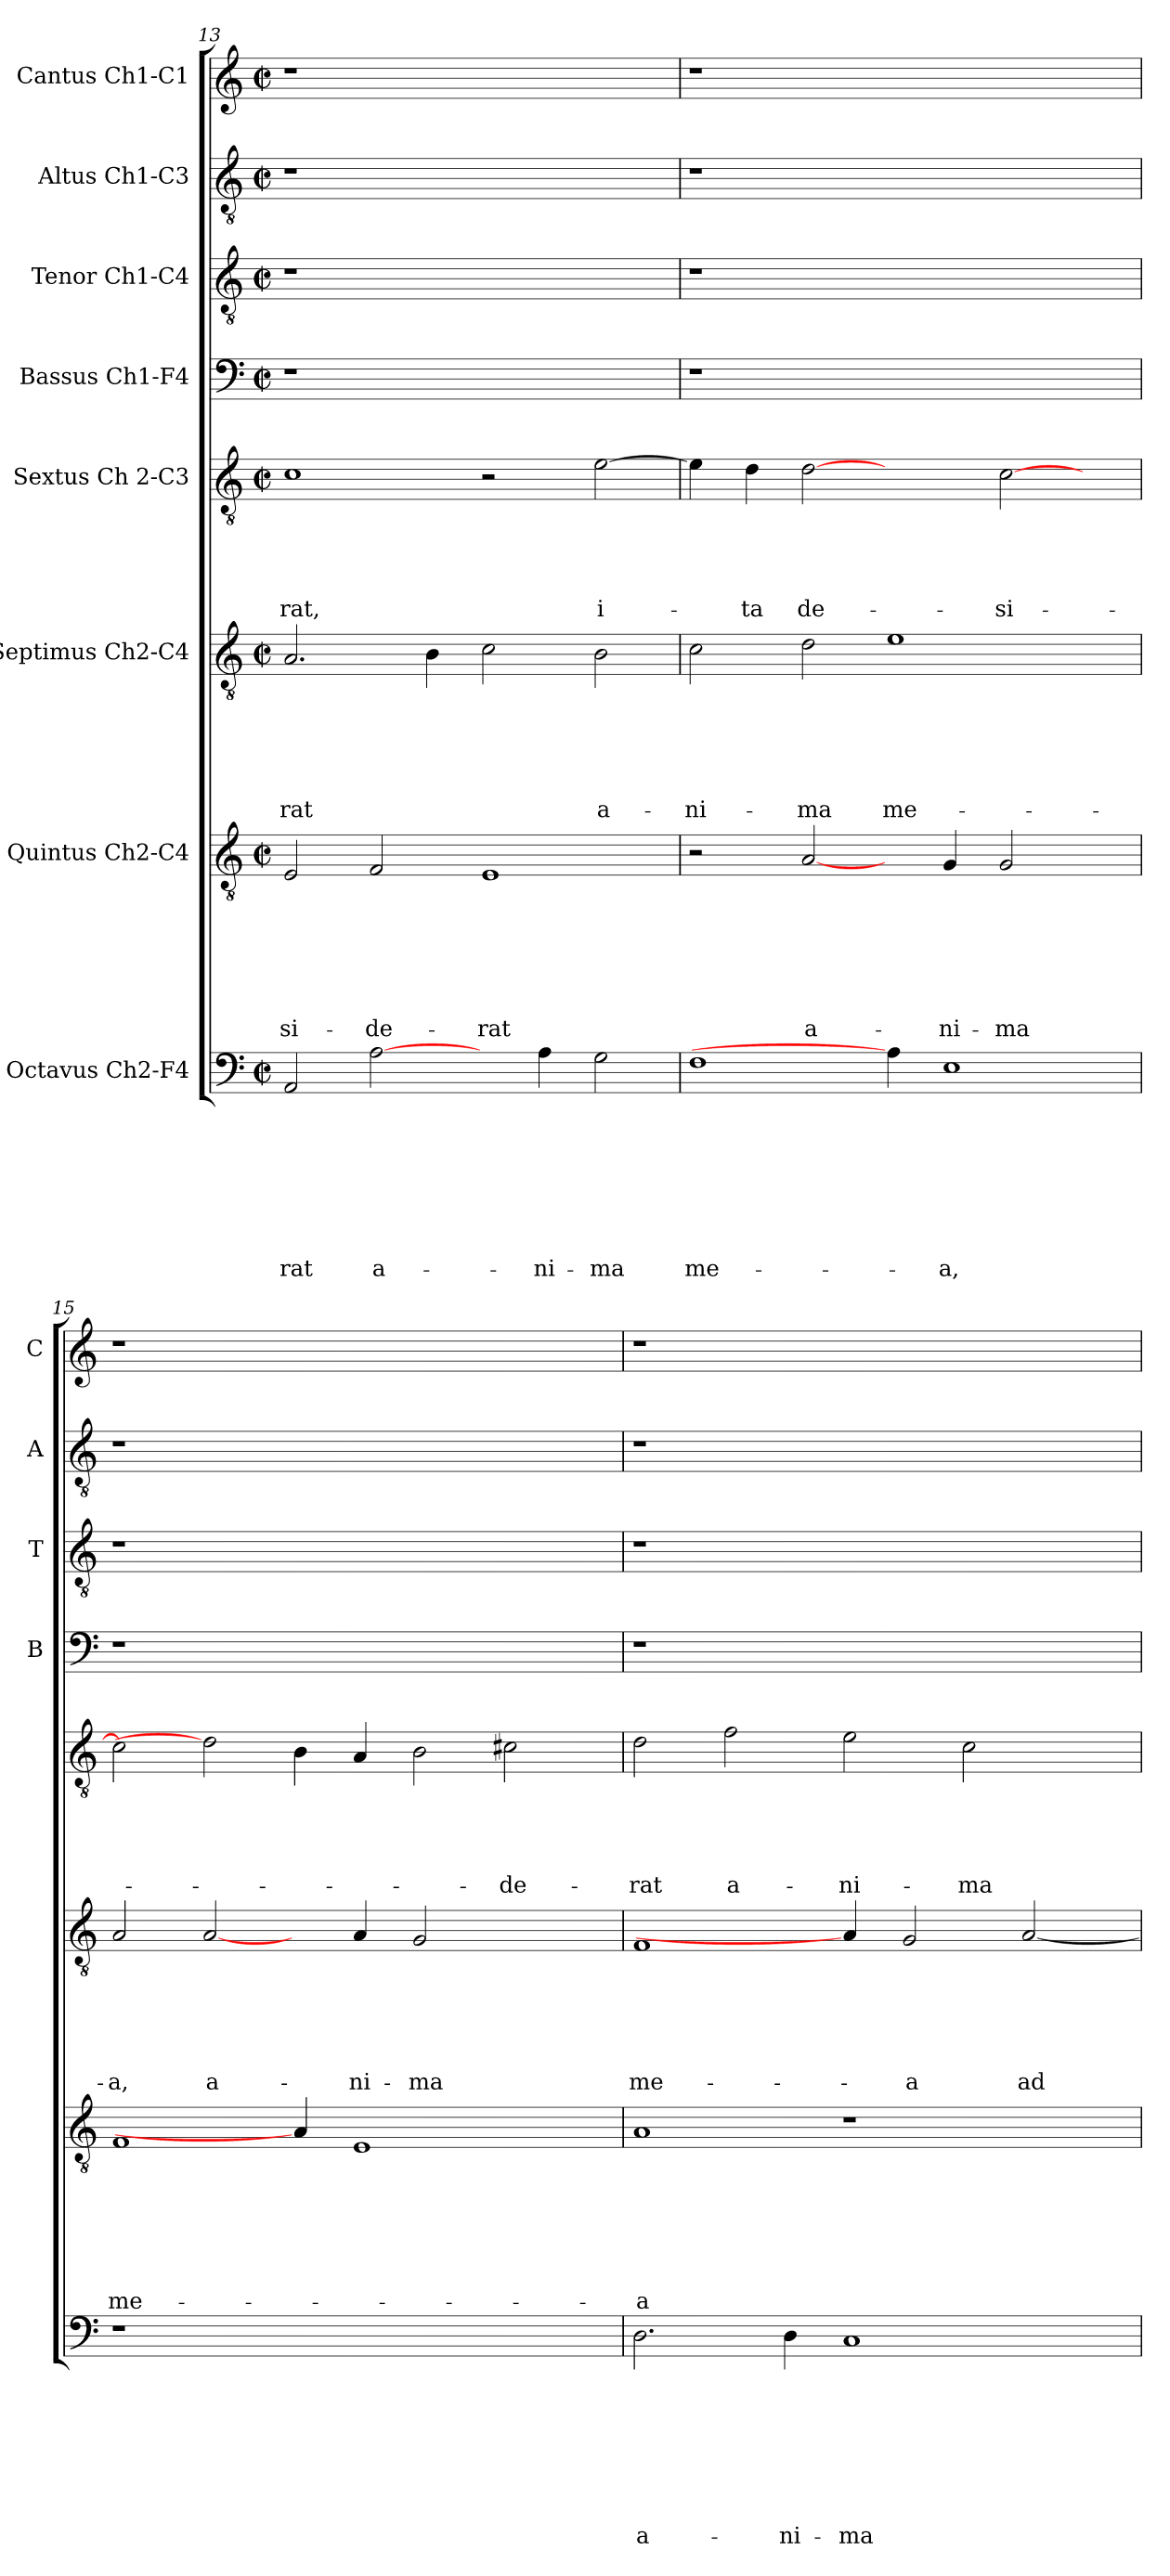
**kern	**text	**text	**text	**text	**text	**text	**text	**text	**kern	**text	**text	**text	**text	**text	**text	**text	**kern	**text	**text	**text	**text	**text	**text	**kern	**text	**text	**text	**text	**text	**kern	**kern	**kern	**kern
*part8	*part8	*part8	*part8	*part8	*part8	*part8	*part8	*part8	*part7	*part7	*part7	*part7	*part7	*part7	*part7	*part7	*part6	*part6	*part6	*part6	*part6	*part6	*part6	*part5	*part5	*part5	*part5	*part5	*part5	*part4	*part3	*part2	*part1
*staff8	*staff8	*staff8	*staff8	*staff8	*staff8	*staff8	*staff8	*staff8	*staff7	*staff7	*staff7	*staff7	*staff7	*staff7	*staff7	*staff7	*staff6	*staff6	*staff6	*staff6	*staff6	*staff6	*staff6	*staff5	*staff5	*staff5	*staff5	*staff5	*staff5	*staff4	*staff3	*staff2	*staff1
*I"Octavus Ch2-F4	*	*	*	*	*	*	*	*	*I"Quintus Ch2-C4	*	*	*	*	*	*	*	*I"Septimus Ch2-C4	*	*	*	*	*	*	*I"Sextus Ch 2-C3	*	*	*	*	*	*I"Bassus Ch1-F4	*I"Tenor Ch1-C4	*I"Altus Ch1-C3	*I"Cantus Ch1-C1
*	*	*	*	*	*	*	*	*	*	*	*	*	*	*	*	*	*	*	*	*	*	*	*	*	*	*	*	*	*	*I'B	*I'T	*I'A	*I'C
*clefF4	*	*	*	*	*	*	*	*	*clefGv2	*	*	*	*	*	*	*	*clefGv2	*	*	*	*	*	*	*clefGv2	*	*	*	*	*	*clefF4	*clefGv2	*clefGv2	*clefG2
*k[]	*	*	*	*	*	*	*	*	*k[]	*	*	*	*	*	*	*	*k[]	*	*	*	*	*	*	*k[]	*	*	*	*	*	*k[]	*k[]	*k[]	*k[]
*C:	*	*	*	*	*	*	*	*	*C:	*	*	*	*	*	*	*	*C:	*	*	*	*	*	*	*C:	*	*	*	*	*	*C:	*C:	*C:	*C:
*M2/2	*	*	*	*	*	*	*	*	*M2/2	*	*	*	*	*	*	*	*M2/2	*	*	*	*	*	*	*M2/2	*	*	*	*	*	*M2/2	*M2/2	*M2/2	*M2/2
*met(c|)	*	*	*	*	*	*	*	*	*met(c|)	*	*	*	*	*	*	*	*met(c|)	*	*	*	*	*	*	*met(c|)	*	*	*	*	*	*met(c|)	*met(c|)	*met(c|)	*met(c|)
=13	=13	=13	=13	=13	=13	=13	=13	=13	=13	=13	=13	=13	=13	=13	=13	=13	=13	=13	=13	=13	=13	=13	=13	=13	=13	=13	=13	=13	=13	=13	=13	=13	=13
!	!	!	!	!	!	!	!	!LO:LY:b	!	!	!	!	!	!	!	!LO:LY:b	!	!	!	!	!	!	!LO:LY:b	!	!	!	!	!	!LO:LY:b	!	!	!	!
2AA/	.	.	.	.	.	.	.	-rat	2E/	.	.	.	.	.	.	-si-	2.A/	.	.	.	.	.	-rat	1c	.	.	.	.	-rat,	1r	1r	1r	1r
!	!	!	!	!	!	!	!	!LO:LY:b	!	!	!	!	!	!	!	!LO:LY:b	!	!	!	!	!	!	!	!	!	!	!	!	!	!	!	!	!
[2A\	.	.	.	.	.	.	.	a-	2F/	.	.	.	.	.	.	-de-	.	.	.	.	.	.	.	.	.	.	.	.	.	.	.	.	.
.	.	.	.	.	.	.	.	.	.	.	.	.	.	.	.	.	4B\	.	.	.	.	.	.	.	.	.	.	.	.	.	.	.	.
!	!	!	!	!	!	!	!	!	!	!	!	!	!	!	!	!LO:LY:b	!	!	!	!	!	!	!	!	!	!	!	!	!	!	!	!	!
4ryy	.	.	.	.	.	.	.	.	1E	.	.	.	.	.	.	-rat	2c\	.	.	.	.	.	.	2r	.	.	.	.	.	1ryy	1ryy	1ryy	1ryy
!	!	!	!	!	!	!	!	!LO:LY:b	!	!	!	!	!	!	!	!	!	!	!	!	!	!	!	!	!	!	!	!	!	!	!	!	!
4A\	.	.	.	.	.	.	.	-ni-	.	.	.	.	.	.	.	.	.	.	.	.	.	.	.	.	.	.	.	.	.	.	.	.	.
!	!	!	!	!	!	!	!	!LO:LY:b	!	!	!	!	!	!	!	!	!	!	!	!	!	!	!LO:LY:b	!	!	!	!	!	!LO:LY:b	!	!	!	!
2G\	.	.	.	.	.	.	.	-ma	.	.	.	.	.	.	.	.	2B\	.	.	.	.	.	a-	[2e\	.	.	.	.	i-	.	.	.	.
=14	=14	=14	=14	=14	=14	=14	=14	=14	=14	=14	=14	=14	=14	=14	=14	=14	=14	=14	=14	=14	=14	=14	=14	=14	=14	=14	=14	=14	=14	=14	=14	=14	=14
!	!	!	!	!	!	!	!	!LO:LY:b	!	!	!	!	!	!	!	!	!	!	!	!	!	!	!LO:LY:b	!	!	!	!	!	!	!	!	!	!
1F	.	.	.	.	.	.	.	me-	2r	.	.	.	.	.	.	.	2c\	.	.	.	.	.	-ni-	4e\]	.	.	.	.	.	1r	1r	1r	1r
!	!	!	!	!	!	!	!	!	!	!	!	!	!	!	!	!	!	!	!	!	!	!	!	!	!	!	!	!	!LO:LY:b	!	!	!	!
.	.	.	.	.	.	.	.	.	.	.	.	.	.	.	.	.	.	.	.	.	.	.	.	4d\	.	.	.	.	-ta	.	.	.	.
!	!	!	!	!	!	!	!	!	!	!	!	!	!	!	!	!LO:LY:b	!	!	!	!	!	!	!LO:LY:b	!	!	!	!	!	!LO:LY:b	!	!	!	!
.	.	.	.	.	.	.	.	.	[2A/	.	.	.	.	.	.	a-	2d\	.	.	.	.	.	-ma	[2d	.	.	.	.	de-	.	.	.	.
!	!	!	!	!	!	!	!	!	!	!	!	!	!	!	!	!	!	!	!	!	!	!	!LO:LY:b	!	!	!	!	!	!	!	!	!	!
4A\]	.	.	.	.	.	.	.	.	4ryy	.	.	.	.	.	.	.	1e	.	.	.	.	.	me-	2ryy	.	.	.	.	.	1ryy	1ryy	1ryy	1ryy
!	!	!	!	!	!	!	!	!LO:LY:b	!	!	!	!	!	!	!	!LO:LY:b	!	!	!	!	!	!	!	!	!	!	!	!	!	!	!	!	!
1E	.	.	.	.	.	.	.	-a,	4G/	.	.	.	.	.	.	-ni-	.	.	.	.	.	.	.	.	.	.	.	.	.	.	.	.	.
!	!	!	!	!	!	!	!	!	!	!	!	!	!	!	!	!LO:LY:b	!	!	!	!	!	!	!	!	!	!	!	!	!LO:LY:b	!	!	!	!
.	.	.	.	.	.	.	.	.	2G/	.	.	.	.	.	.	-ma	.	.	.	.	.	.	.	[2c\	.	.	.	.	-si-	.	.	.	.
.	.	.	.	.	.	.	.	.	4ryy	.	.	.	.	.	.	.	4ryy	.	.	.	.	.	.	4ryy	.	.	.	.	.	4ryy	4ryy	4ryy	4ryy
=15	=15	=15	=15	=15	=15	=15	=15	=15	=15	=15	=15	=15	=15	=15	=15	=15	=15	=15	=15	=15	=15	=15	=15	=15	=15	=15	=15	=15	=15	=15	=15	=15	=15
!	!	!	!	!	!	!	!	!	!	!	!	!	!	!	!	!LO:LY:b	!	!	!	!	!	!	!LO:LY:b	!	!	!	!	!	!	!	!	!	!
1r	.	.	.	.	.	.	.	.	1F	.	.	.	.	.	.	me-	2A/	.	.	.	.	.	-a,	2c\]	.	.	.	.	.	1r	1r	1r	1r
!	!	!	!	!	!	!	!	!	!	!	!	!	!	!	!	!	!	!	!	!	!	!	!LO:LY:b	!	!	!	!	!	!	!	!	!	!
.	.	.	.	.	.	.	.	.	.	.	.	.	.	.	.	.	[2A/	.	.	.	.	.	a-	2d]	.	.	.	.	.	.	.	.	.
1.ryy	.	.	.	.	.	.	.	.	4A/]	.	.	.	.	.	.	.	4ryy	.	.	.	.	.	.	4B\	.	.	.	.	.	1.ryy	1.ryy	1.ryy	1.ryy
!	!	!	!	!	!	!	!	!	!	!	!	!	!	!	!	!	!	!	!	!	!	!	!LO:LY:b	!	!	!	!	!	!	!	!	!	!
.	.	.	.	.	.	.	.	.	1E	.	.	.	.	.	.	.	4A/	.	.	.	.	.	-ni-	4A/	.	.	.	.	.	.	.	.	.
!	!	!	!	!	!	!	!	!	!	!	!	!	!	!	!	!	!	!	!	!	!	!	!LO:LY:b	!	!	!	!	!	!	!	!	!	!
.	.	.	.	.	.	.	.	.	.	.	.	.	.	.	.	.	2G/	.	.	.	.	.	-ma	2B\	.	.	.	.	.	.	.	.	.
!	!	!	!	!	!	!	!	!	!	!	!	!	!	!	!	!	!	!	!	!	!	!	!	!	!	!	!	!	!LO:LY:b	!	!	!	!
.	.	.	.	.	.	.	.	.	.	.	.	.	.	.	.	.	2ryy	.	.	.	.	.	.	2c#X\	.	.	.	.	-de-	.	.	.	.
.	.	.	.	.	.	.	.	.	4ryy	.	.	.	.	.	.	.	.	.	.	.	.	.	.	.	.	.	.	.	.	.	.	.	.
=16	=16	=16	=16	=16	=16	=16	=16	=16	=16	=16	=16	=16	=16	=16	=16	=16	=16	=16	=16	=16	=16	=16	=16	=16	=16	=16	=16	=16	=16	=16	=16	=16	=16
!	!	!	!	!	!	!	!	!LO:LY:b	!	!	!	!	!	!	!	!LO:LY:b	!	!	!	!	!	!	!LO:LY:b	!	!	!	!	!	!LO:LY:b	!	!	!	!
2.D\	.	.	.	.	.	.	.	a-	1A	.	.	.	.	.	.	-a	1F	.	.	.	.	.	me-	2d\	.	.	.	.	-rat	1r	1r	1r	1r
!	!	!	!	!	!	!	!	!	!	!	!	!	!	!	!	!	!	!	!	!	!	!	!	!	!	!	!	!	!LO:LY:b	!	!	!	!
.	.	.	.	.	.	.	.	.	.	.	.	.	.	.	.	.	.	.	.	.	.	.	.	2f\	.	.	.	.	a-	.	.	.	.
!	!	!	!	!	!	!	!	!LO:LY:b	!	!	!	!	!	!	!	!	!	!	!	!	!	!	!	!	!	!	!	!	!	!	!	!	!
4D\	.	.	.	.	.	.	.	-ni-	.	.	.	.	.	.	.	.	.	.	.	.	.	.	.	.	.	.	.	.	.	.	.	.	.
!	!	!	!	!	!	!	!	!LO:LY:b	!	!	!	!	!	!	!	!	!	!	!	!	!	!	!	!	!	!	!	!	!LO:LY:b	!	!	!	!
1C	.	.	.	.	.	.	.	-ma	1r	.	.	.	.	.	.	.	4A/]	.	.	.	.	.	.	2e\	.	.	.	.	-ni-	1ryy	1ryy	1ryy	1ryy
!	!	!	!	!	!	!	!	!	!	!	!	!	!	!	!	!	!	!	!	!	!	!	!LO:LY:b	!	!	!	!	!	!	!	!	!	!
.	.	.	.	.	.	.	.	.	.	.	.	.	.	.	.	.	2G/	.	.	.	.	.	-a	.	.	.	.	.	.	.	.	.	.
!	!	!	!	!	!	!	!	!	!	!	!	!	!	!	!	!	!	!	!	!	!	!	!	!	!	!	!	!	!LO:LY:b	!	!	!	!
.	.	.	.	.	.	.	.	.	.	.	.	.	.	.	.	.	.	.	.	.	.	.	.	2c\	.	.	.	.	-ma	.	.	.	.
!	!	!	!	!	!	!	!	!	!	!	!	!	!	!	!	!	!	!	!	!	!	!	!LO:LY:b	!	!	!	!	!	!	!	!	!	!
.	.	.	.	.	.	.	.	.	.	.	.	.	.	.	.	.	[2A/	.	.	.	.	.	ad	.	.	.	.	.	.	.	.	.	.
4ryy	.	.	.	.	.	.	.	.	4ryy	.	.	.	.	.	.	.	.	.	.	.	.	.	.	4ryy	.	.	.	.	.	4ryy	4ryy	4ryy	4ryy
=	=	=	=	=	=	=	=	=	=	=	=	=	=	=	=	=	=	=	=	=	=	=	=	=	=	=	=	=	=	=	=	=	=
*-	*-	*-	*-	*-	*-	*-	*-	*-	*-	*-	*-	*-	*-	*-	*-	*-	*-	*-	*-	*-	*-	*-	*-	*-	*-	*-	*-	*-	*-	*-	*-	*-	*-
